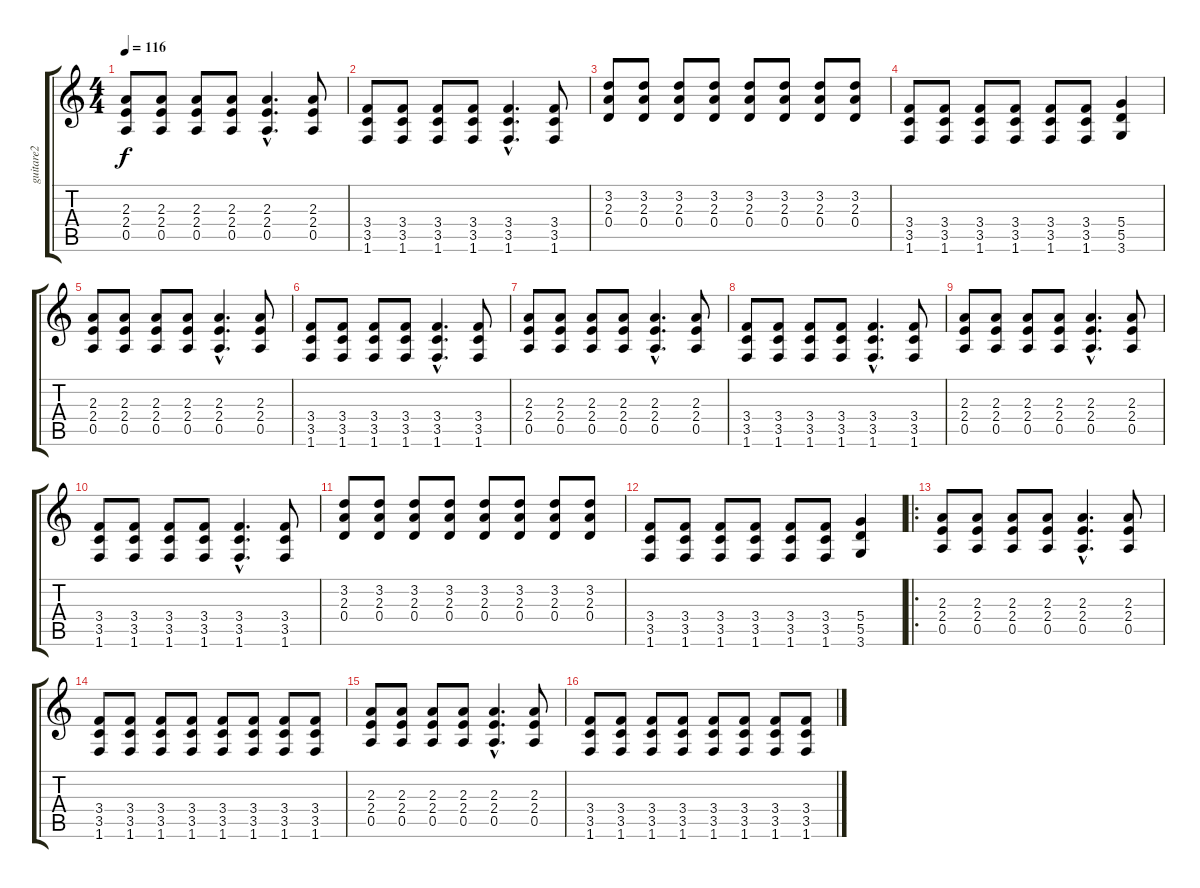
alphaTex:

\track ("guitare2" "guitare2") {instrument electricguitarjazz}
\staff {score tabs}
\tuning (E4 B3 G3 D3 A2 E2) {hide}
\ts (4 4)
\tempo 116
\clef g2
\ks c
(2.3 2.4 0.5).8{dy f} (2.3 2.4 0.5).8 (2.3 2.4 0.5).8 (2.3 2.4 0.5).8 (2.3{hac} 2.4{hac} 0.5{hac}).4{d} (2.3 2.4 0.5).8 |
(3.4 3.5 1.6).8 (3.4 3.5 1.6).8 (3.4 3.5 1.6).8 (3.4 3.5 1.6).8 (3.4{hac} 3.5{hac} 1.6{hac}).4{d} (3.4 3.5 1.6).8 |
(3.2 2.3 0.4).8 (3.2 2.3 0.4).8 (3.2 2.3 0.4).8 (3.2 2.3 0.4).8 (3.2 2.3 0.4).8 (3.2 2.3 0.4).8 (3.2 2.3 0.4).8 (3.2 2.3 0.4).8 |
(3.4 3.5 1.6).8 (3.4 3.5 1.6).8 (3.4 3.5 1.6).8 (3.4 3.5 1.6).8 (3.4 3.5 1.6).8 (3.4 3.5 1.6).8 (5.4 5.5 3.6).4 |
(2.3 2.4 0.5).8 (2.3 2.4 0.5).8 (2.3 2.4 0.5).8 (2.3 2.4 0.5).8 (2.3{hac} 2.4{hac} 0.5{hac}).4{d} (2.3 2.4 0.5).8 |
(3.4 3.5 1.6).8 (3.4 3.5 1.6).8 (3.4 3.5 1.6).8 (3.4 3.5 1.6).8 (3.4{hac} 3.5{hac} 1.6{hac}).4{d} (3.4 3.5 1.6).8 |
(2.3 2.4 0.5).8 (2.3 2.4 0.5).8 (2.3 2.4 0.5).8 (2.3 2.4 0.5).8 (2.3{hac} 2.4{hac} 0.5{hac}).4{d} (2.3 2.4 0.5).8 |
(3.4 3.5 1.6).8 (3.4 3.5 1.6).8 (3.4 3.5 1.6).8 (3.4 3.5 1.6).8 (3.4{hac} 3.5{hac} 1.6{hac}).4{d} (3.4 3.5 1.6).8 |
(2.3 2.4 0.5).8 (2.3 2.4 0.5).8 (2.3 2.4 0.5).8 (2.3 2.4 0.5).8 (2.3{hac} 2.4{hac} 0.5{hac}).4{d} (2.3 2.4 0.5).8 |
(3.4 3.5 1.6).8 (3.4 3.5 1.6).8 (3.4 3.5 1.6).8 (3.4 3.5 1.6).8 (3.4{hac} 3.5{hac} 1.6{hac}).4{d} (3.4 3.5 1.6).8 |
(3.2 2.3 0.4).8 (3.2 2.3 0.4).8 (3.2 2.3 0.4).8 (3.2 2.3 0.4).8 (3.2 2.3 0.4).8 (3.2 2.3 0.4).8 (3.2 2.3 0.4).8 (3.2 2.3 0.4).8 |
(3.4 3.5 1.6).8 (3.4 3.5 1.6).8 (3.4 3.5 1.6).8 (3.4 3.5 1.6).8 (3.4 3.5 1.6).8 (3.4 3.5 1.6).8 (5.4 5.5 3.6).4 |
\ro
(2.3 2.4 0.5).8 (2.3 2.4 0.5).8 (2.3 2.4 0.5).8 (2.3 2.4 0.5).8 (2.3{hac} 2.4{hac} 0.5{hac}).4{d} (2.3 2.4 0.5).8 |
(3.4 3.5 1.6).8 (3.4 3.5 1.6).8 (3.4 3.5 1.6).8 (3.4 3.5 1.6).8 (3.4 3.5 1.6).8 (3.4 3.5 1.6).8 (3.4 3.5 1.6).8 (3.4 3.5 1.6).8 |
(2.3 2.4 0.5).8 (2.3 2.4 0.5).8 (2.3 2.4 0.5).8 (2.3 2.4 0.5).8 (2.3{hac} 2.4{hac} 0.5{hac}).4{d} (2.3 2.4 0.5).8 |
(3.4 3.5 1.6).8 (3.4 3.5 1.6).8 (3.4 3.5 1.6).8 (3.4 3.5 1.6).8 (3.4 3.5 1.6).8 (3.4 3.5 1.6).8 (3.4 3.5 1.6).8 (3.4 3.5 1.6).8
